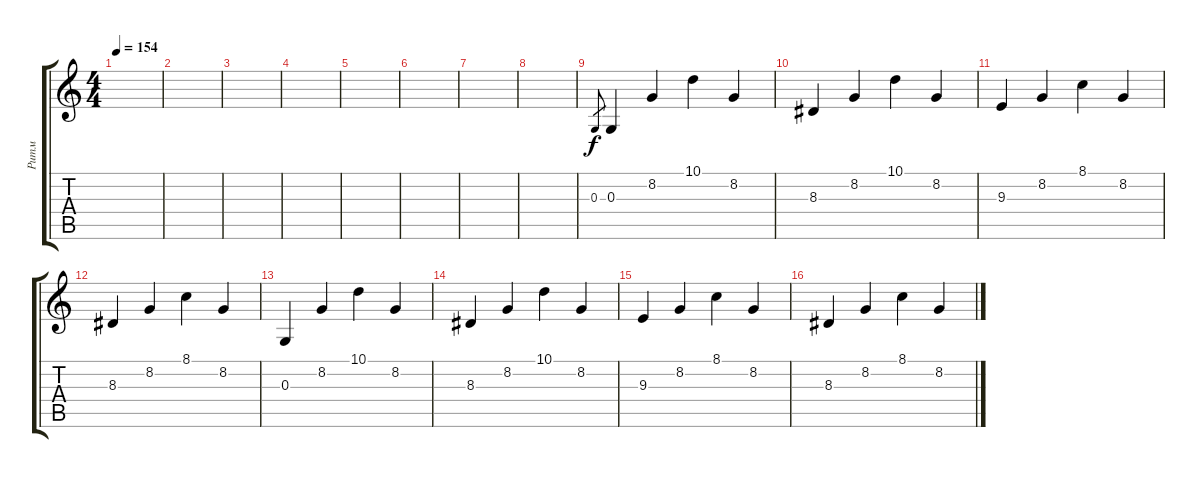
\track ("Ритм" "Ритм") {instrument brightacousticpiano}
\staff {score tabs}
\tuning (E4 B3 G3 D3 A2 E2) {hide}
\ts (4 4)
\tempo 154
\clef g2
\ks c
|
|
|
|
|
|
|
|
0.3.8{gr} 0.3.4 8.2.4 10.1.4 8.2.4 |
8.3.4 8.2.4 10.1.4 8.2.4 |
9.3.4 8.2.4 8.1.4 8.2.4 |
8.3.4 8.2.4 8.1.4 8.2.4 |
0.3.4 8.2.4 10.1.4 8.2.4 |
8.3.4 8.2.4 10.1.4 8.2.4 |
9.3.4 8.2.4 8.1.4 8.2.4 |
8.3.4 8.2.4 8.1.4 8.2.4
